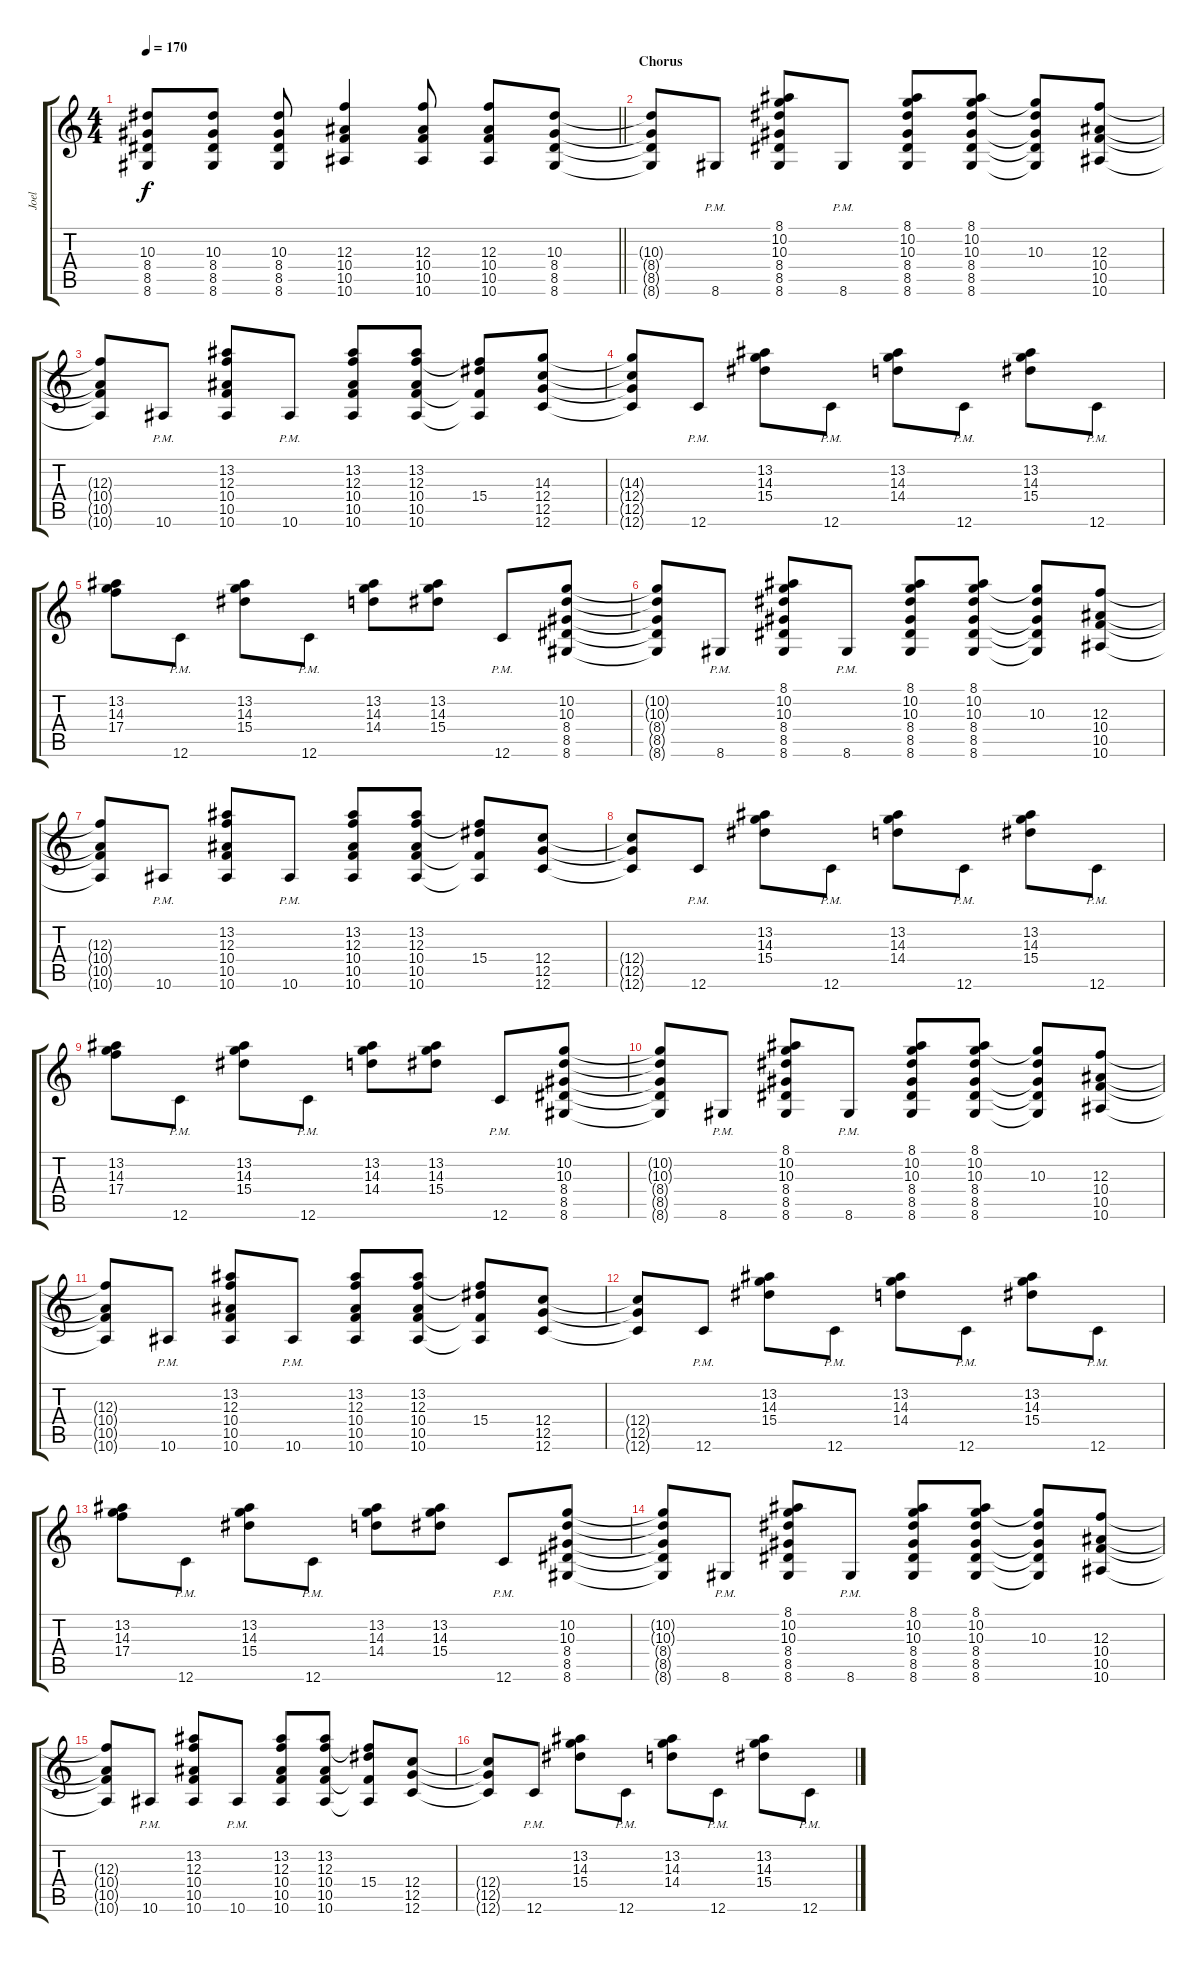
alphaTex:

\track ("Joel" "Joel") {instrument distortionguitar}
\staff {score tabs}
\tuning (D4 A3 F3 C3 G2 C2) {hide}
\ts (4 4)
\tempo 170
\clef g2
\barLineRight lightlight
\ks c
(10.3{t} 8.4{t} 8.5{t} 8.6{t}).8{dy f} (10.3 8.4 8.5 8.6).8 (10.3 8.4 8.5 8.6).8 (12.3 10.4 10.5 10.6).4 (12.3 10.4 10.5 10.6).8 (12.3 10.4 10.5 10.6).8 (10.3 8.4 8.5 8.6).8 |
\section ("" "Chorus")
(10.3{t} 8.4{t} 8.5{t} 8.6{t}).8 8.6{pm}.8 (8.1 10.2 10.3 8.4 8.5 8.6).8 8.6{pm}.8 (8.1 10.2 10.3 8.4 8.5 8.6).8 (8.1 10.2 10.3 8.4 8.5 8.6).8 (10.2{t} 10.3 8.4{t} 8.5{t} 8.6{t}).8 (12.3 10.4 10.5 10.6).8 |
(12.3{t} 10.4{t} 10.5{t} 10.6{t}).8 10.6{pm}.8 (13.2 12.3 10.4 10.5 10.6).8 10.6{pm}.8 (13.2 12.3 10.4 10.5 10.6).8 (13.2 12.3 10.4 10.5 10.6).8 (12.3{t} 15.4 10.5{t} 10.6{t}).8 (14.3 12.4 12.5 12.6).8 |
(14.3{t} 12.4{t} 12.5{t} 12.6{t}).8 12.6{pm}.8 (13.2 14.3 15.4).8 12.6{pm}.8 (13.2 14.3 14.4).8 12.6{pm}.8 (13.2 14.3 15.4).8 12.6{pm}.8 |
(13.2 14.3 17.4).8 12.6{pm}.8 (13.2 14.3 15.4).8 12.6{pm}.8 (13.2 14.3 14.4).8 (13.2 14.3 15.4).8 12.6{pm}.8 (10.2 10.3 8.4 8.5 8.6).8 |
(10.2{t} 10.3{t} 8.4{t} 8.5{t} 8.6{t}).8 8.6{pm}.8 (8.1 10.2 10.3 8.4 8.5 8.6).8 8.6{pm}.8 (8.1 10.2 10.3 8.4 8.5 8.6).8 (8.1 10.2 10.3 8.4 8.5 8.6).8 (10.2{t} 10.3 8.4{t} 8.5{t} 8.6{t}).8 (12.3 10.4 10.5 10.6).8 |
(12.3{t} 10.4{t} 10.5{t} 10.6{t}).8 10.6{pm}.8 (13.2 12.3 10.4 10.5 10.6).8 10.6{pm}.8 (13.2 12.3 10.4 10.5 10.6).8 (13.2 12.3 10.4 10.5 10.6).8 (12.3{t} 15.4 10.5{t} 10.6{t}).8 (12.4 12.5 12.6).8 |
(12.4{t} 12.5{t} 12.6{t}).8 12.6{pm}.8 (13.2 14.3 15.4).8 12.6{pm}.8 (13.2 14.3 14.4).8 12.6{pm}.8 (13.2 14.3 15.4).8 12.6{pm}.8 |
(13.2 14.3 17.4).8 12.6{pm}.8 (13.2 14.3 15.4).8 12.6{pm}.8 (13.2 14.3 14.4).8 (13.2 14.3 15.4).8 12.6{pm}.8 (10.2 10.3 8.4 8.5 8.6).8 |
(10.2{t} 10.3{t} 8.4{t} 8.5{t} 8.6{t}).8 8.6{pm}.8 (8.1 10.2 10.3 8.4 8.5 8.6).8 8.6{pm}.8 (8.1 10.2 10.3 8.4 8.5 8.6).8 (8.1 10.2 10.3 8.4 8.5 8.6).8 (10.2{t} 10.3 8.4{t} 8.5{t} 8.6{t}).8 (12.3 10.4 10.5 10.6).8 |
(12.3{t} 10.4{t} 10.5{t} 10.6{t}).8 10.6{pm}.8 (13.2 12.3 10.4 10.5 10.6).8 10.6{pm}.8 (13.2 12.3 10.4 10.5 10.6).8 (13.2 12.3 10.4 10.5 10.6).8 (12.3{t} 15.4 10.5{t} 10.6{t}).8 (12.4 12.5 12.6).8 |
(12.4{t} 12.5{t} 12.6{t}).8 12.6{pm}.8 (13.2 14.3 15.4).8 12.6{pm}.8 (13.2 14.3 14.4).8 12.6{pm}.8 (13.2 14.3 15.4).8 12.6{pm}.8 |
(13.2 14.3 17.4).8 12.6{pm}.8 (13.2 14.3 15.4).8 12.6{pm}.8 (13.2 14.3 14.4).8 (13.2 14.3 15.4).8 12.6{pm}.8 (10.2 10.3 8.4 8.5 8.6).8 |
(10.2{t} 10.3{t} 8.4{t} 8.5{t} 8.6{t}).8 8.6{pm}.8 (8.1 10.2 10.3 8.4 8.5 8.6).8 8.6{pm}.8 (8.1 10.2 10.3 8.4 8.5 8.6).8 (8.1 10.2 10.3 8.4 8.5 8.6).8 (10.2{t} 10.3 8.4{t} 8.5{t} 8.6{t}).8 (12.3 10.4 10.5 10.6).8 |
(12.3{t} 10.4{t} 10.5{t} 10.6{t}).8 10.6{pm}.8 (13.2 12.3 10.4 10.5 10.6).8 10.6{pm}.8 (13.2 12.3 10.4 10.5 10.6).8 (13.2 12.3 10.4 10.5 10.6).8 (12.3{t} 15.4 10.5{t} 10.6{t}).8 (12.4 12.5 12.6).8 |
(12.4{t} 12.5{t} 12.6{t}).8 12.6{pm}.8 (13.2 14.3 15.4).8 12.6{pm}.8 (13.2 14.3 14.4).8 12.6{pm}.8 (13.2 14.3 15.4).8 12.6{pm}.8
